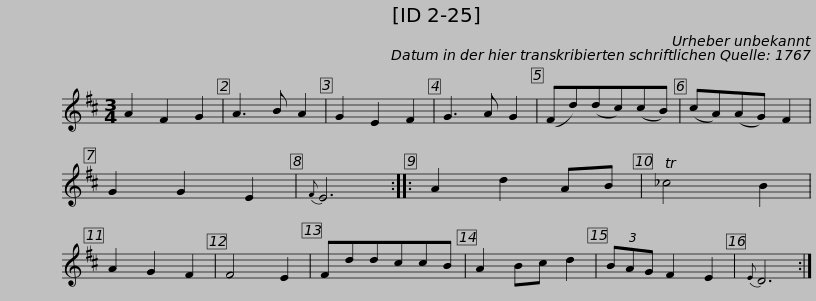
X:1
L:1/8
M:3/4
I:linebreak $
K:D
V:1 treble
V:1
 A2 F2 G2 | A3 B A2 | G2 E2 F2 | G3 A G2 | (Fd)(dc)(cB) | %5
 (cA)(AG) F2 | G2 G2 E2 |{F} E6 :: A2 d2 AB | T_c4 B2 | %10
 A2 G2 F2 |$ F4 E2 | FddccB | A2 Bc d2 | (3BAG F2 E2 | %15
{E} D6 :| %16
